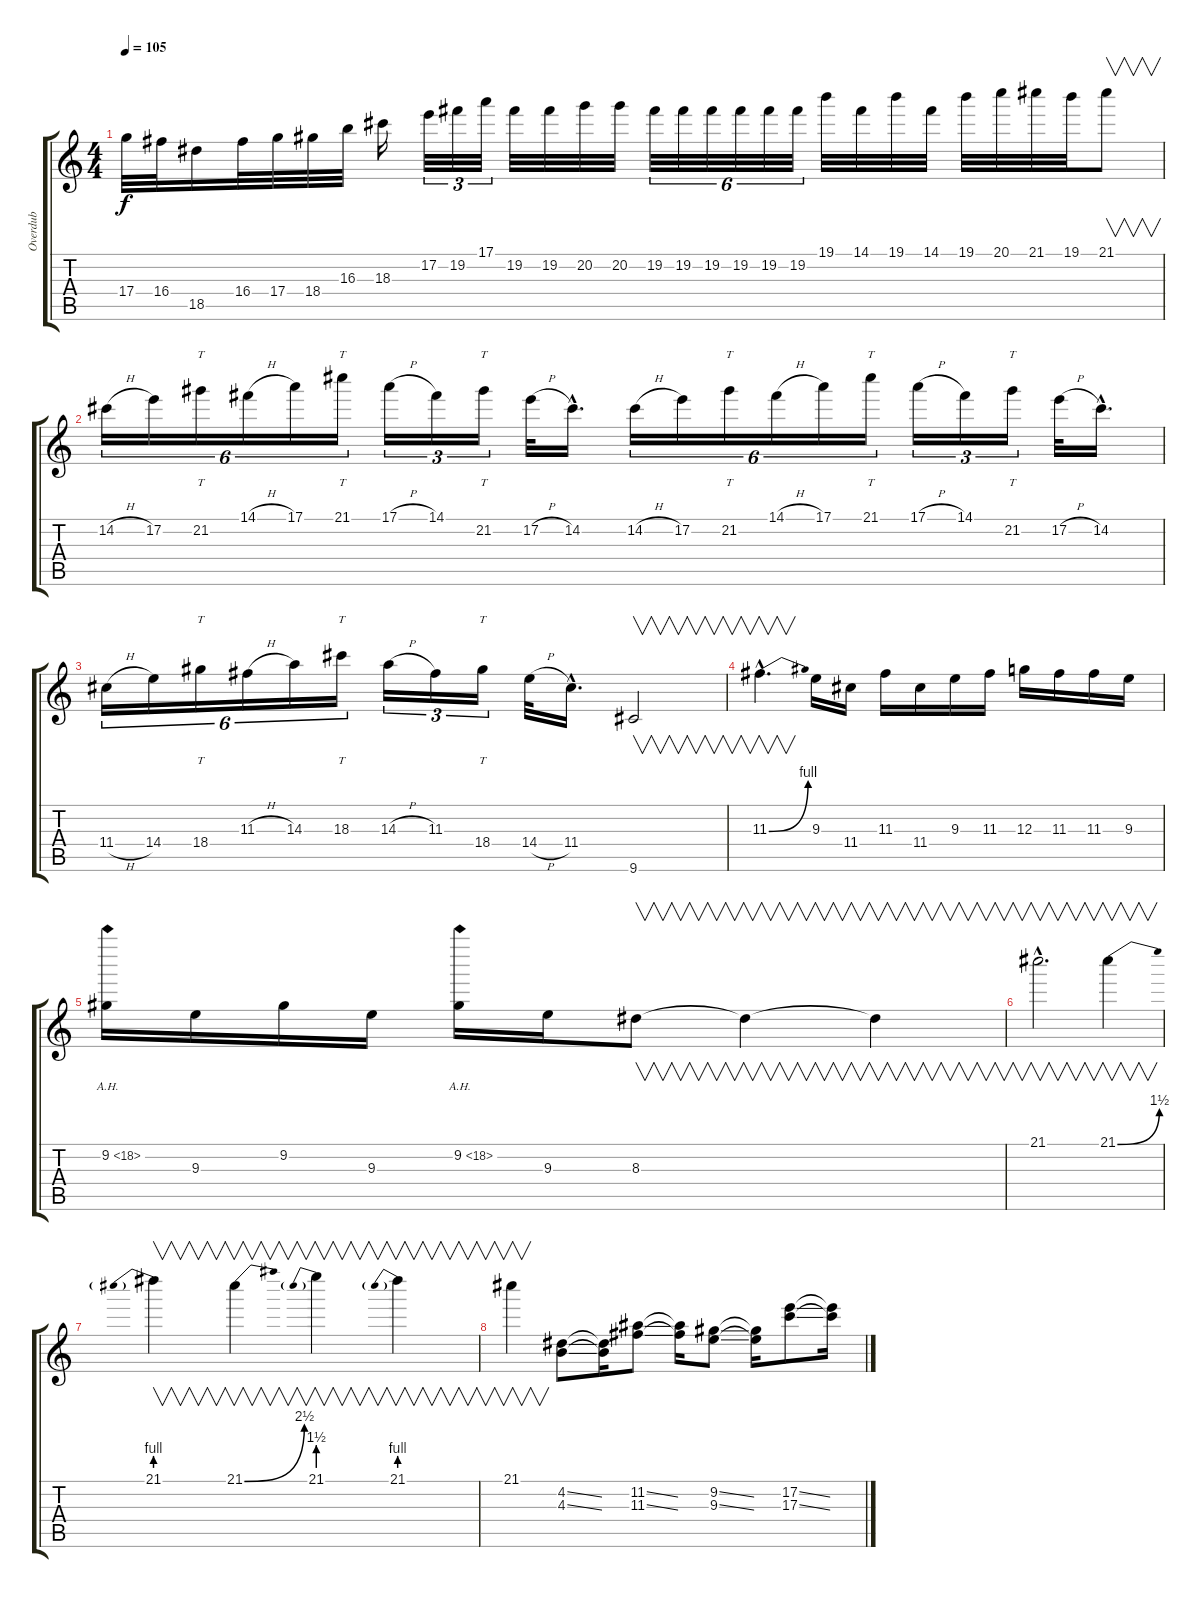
\track ("Overdub" "Overdub") {instrument fretlessbass}
\staff {score tabs}
\tuning (E4 B3 G3 D3 A2 E2) {hide}
\ts (4 4)
\tempo 105
\clef g2
\ks c
17.4.32{dy f} 16.4.32 18.5.16 16.4.32 17.4.32 18.4.32 16.3.32 18.3.16 17.2.32{tu (3 2)} 19.2.32{tu (3 2)} 17.1.32{tu (3 2)} 19.2.32 19.2.32 20.2.32 20.2.32 19.2.32{tu (6 4)} 19.2.32{tu (6 4)} 19.2.32{tu (6 4)} 19.2.32{tu (6 4)} 19.2.32{tu (6 4)} 19.2.32{tu (6 4)} 19.1.32 14.1.32 19.1.32 14.1.32 19.1.32 20.1.32 21.1.32 19.1.32 21.1.8{v} |
14.2{h}.16{tu (6 4)} 17.2.16{tu (6 4)} 21.2.16{tt tu (6 4)} 14.1{h}.16{tu (6 4)} 17.1.16{tu (6 4)} 21.1.16{tt tu (6 4)} 17.1{h}.16{tu (3 2)} 14.1.16{tu (3 2)} 21.2.16{tt tu (3 2)} 17.2{h}.32 14.2{hac}.16{d} 14.2{h}.16{tu (6 4)} 17.2.16{tu (6 4)} 21.2.16{tt tu (6 4)} 14.1{h}.16{tu (6 4)} 17.1.16{tu (6 4)} 21.1.16{tt tu (6 4)} 17.1{h}.16{tu (3 2)} 14.1.16{tu (3 2)} 21.2.16{tt tu (3 2)} 17.2{h}.32 14.2{hac}.16{d} |
11.4{h}.16{tu (6 4)} 14.4.16{tu (6 4)} 18.4.16{tt tu (6 4)} 11.3{h}.16{tu (6 4)} 14.3.16{tu (6 4)} 18.3.16{tt tu (6 4)} 14.3{h}.16{tu (3 2)} 11.3.16{tu (3 2)} 18.4.16{tt tu (3 2)} 14.4{h}.32 11.4{hac}.16{d} 9.6.2{v} |
11.3{be (bend 0 0 60 4) hac}.4{v d} 9.3.16 11.4.16 11.3.16 11.4.16 9.3.16 11.3.16 12.3.16 11.3.16 11.3.16 9.3.16 |
9.2{ah 9}.16 9.3.16 9.2.16 9.3.16 9.2{ah 9}.16 9.3.16 8.3.8{v} 8.3{t}.4{v} 8.3{t}.4{v} |
21.1{hac}.2{v d} 21.1{be (bend 0 0 60 6)}.4{v} |
21.1{be (prebend 0 4 60 4)}.4{v} 21.1{be (bend 0 0 60 10)}.4{v} 21.1{be (prebend 0 6 60 6)}.4{v} 21.1{be (prebend 0 4 60 4)}.4{v} |
21.1.4{v} (4.2{ss} 4.3{ss}).8 (4.2{t} 4.3{t}).16 (11.2{ss} 11.3{ss}).8 (11.2{t} 11.3{t}).16 (9.2{ss} 9.3{ss}).8 (9.2{t} 9.3{t}).16 (17.2{ss} 17.3{ss}).8 (17.2{t} 17.3{t}).16
